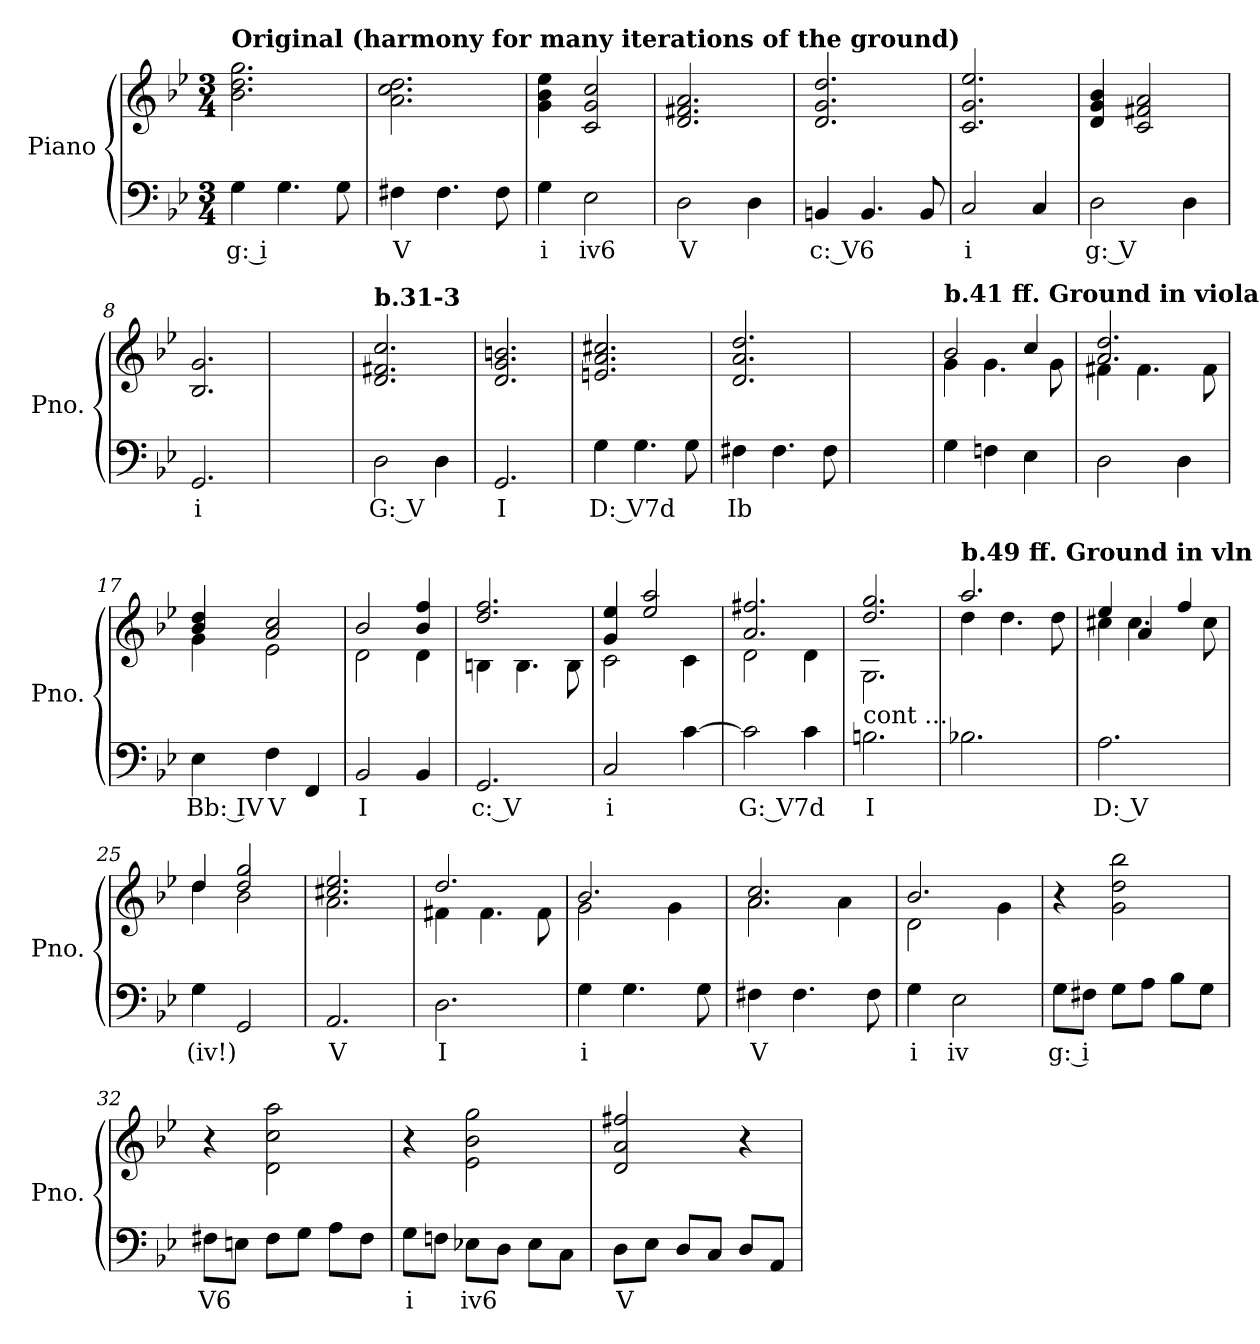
**kern	**text	**kern
*part1	*part1	*part1
*staff2	*staff2	*staff1
*I"Piano	*	*
*I'Pno.	*	*
*clefF4	*	*clefG2
*k[b-e-]	*	*k[b-e-]
*g:	*	*g:
*M3/4	*	*M3/4
=1	=1	=1
!	!	!LO:TX:a:B:t=Original (harmony for many iterations of the ground)
!	!LO:LY:b	!
4G\	g: i	2.b-\ 2.dd\ 2.gg\
4.G\	.	.
8G\	.	.
=2	=2	=2
!	!LO:LY:b	!
4F#X\	V	2.a\ 2.cc\ 2.dd\
4.F#\	.	.
8F#\	.	.
=3	=3	=3
!	!LO:LY:b	!
4G\	i	4g\ 4b-\ 4ee-\
!	!LO:LY:b	!
2E-\	iv6	2c/ 2g/ 2cc/
=4	=4	=4
!	!LO:LY:b	!
2D\	V	2.d/ 2.f#X/ 2.a/
4D\	.	.
=5	=5	=5
!	!LO:LY:b	!
4BBn/	c: V6	2.d/ 2.g/ 2.dd/
4.BB/	.	.
8BB/	.	.
=6	=6	=6
!	!LO:LY:b	!
2C/	i	2.c/ 2.g/ 2.ee-/
4C/	.	.
=7	=7	=7
!	!LO:LY:b	!
2D\	g: V	4d/ 4g/ 4b-/
.	.	2c/ 2f#X/ 2a/
4D\	.	.
=8	=8	=8
!	!LO:LY:b	!
2.GG/	i	2.B-/ 2.g/
!!LO:LB:g=z
=9	=9	=9
2.ryy	.	2.ryy
=10	=10	=10
!	!	!LO:TX:a:B:t=b.31-3
!	!LO:LY:b	!
2D\	G: V	2.d/ 2.f#X/ 2.cc/
4D\	.	.
=11	=11	=11
!	!LO:LY:b	!
2.GG/	I	2.d/ 2.g/ 2.bn/
=12	=12	=12
!	!LO:LY:b	!
4G\	D: V7d	2.en/ 2.a/ 2.cc#X/
4.G\	.	.
8G\	.	.
=13	=13	=13
!	!LO:LY:b	!
4F#X\	Ib	2.d/ 2.a/ 2.dd/
4.F#\	.	.
8F#\	.	.
=14	=14	=14
2.ryy	.	2.ryy
!!LO:LB:g=z
=15	=15	=15
*	*	*^
!	!	!LO:TX:a:B:t=b.41 ff. Ground in viola	!
4G\	.	2b-/	4g\
4Fn\	.	.	4.g\
4E-\	.	4cc/	.
.	.	.	8g\
=16	=16	=16	=16
2D\	.	2.a/ 2.dd/	4f#X\
.	.	.	4.f#\
4D\	.	.	.
.	.	.	8f#\
=17	=17	=17	=17
!	!LO:LY:b	!	!
4E-\	Bb: IV	4b-/ 4dd/	4g\
!	!LO:LY:b	!	!
4F\	V	2a/ 2cc/	2e-\
4FF/	.	.	.
=18	=18	=18	=18
!	!LO:LY:b	!	!
2BB-/	I	2b-/	2d\
4BB-/	.	4b-/ 4ff/	4d\
=19	=19	=19	=19
!	!LO:LY:b	!	!
2.GG/	c: V	2.dd/ 2.ff/	4Bn\
.	.	.	4.B\
.	.	.	8B\
=20	=20	=20	=20
!	!LO:LY:b	!	!
2C/	i	4g/ 4ee-/	2c\
.	.	2ee-/ 2aa/	.
[4c\	.	.	4c\
=21	=21	=21	=21
!	!LO:LY:b	!	!
2c\]	G: V7d	2.a/ 2.ff#X/	2d\
4c\	.	.	4d\
=22	=22	=22	=22
!LO:TX:a:t=cont ...	!	!	!
!	!LO:LY:b	!	!
2.Bn\	I	2.dd/ 2.gg/	2.G\
!!LO:LB:g=z	!!
=23	=23	=23	=23
!	!	!LO:TX:a:B:t=b.49 ff. Ground in vln II (transposed) and then overlapping with VC return (tonic)	!
2.B-X\	.	2.aa/	4dd\
.	.	.	4.dd\
.	.	.	8dd\
=24	=24	=24	=24
!	!LO:LY:b	!	!
2.A\	D: V	4ee-/	4cc#X\
.	.	4a/	4.cc#\
.	.	4ff/	.
.	.	.	8cc#\
=25	=25	=25	=25
!	!LO:LY:b	!	!
4G\	(iv!)	4dd/	4dd\
2GG/	.	2dd/ 2gg/	2b-\
=26	=26	=26	=26
!	!LO:LY:b	!	!
2.AA/	V	2.cc#X/ 2.ee-/	2.a\
=27	=27	=27	=27
!	!LO:LY:b	!	!
2.D\	I	2.dd/	4f#X\
.	.	.	4.f#\
.	.	.	8f#\
=28	=28	=28	=28
!	!LO:LY:b	!	!
4G\	i	2.b-/	2g\
4.G\	.	.	.
.	.	.	4g\
8G\	.	.	.
=29	=29	=29	=29
!	!LO:LY:b	!	!
4F#X\	V	2.a/ 2.cc/	2a\
4.F#\	.	.	.
.	.	.	4a\
8F#\	.	.	.
=30	=30	=30	=30
!	!LO:LY:b	!	!
4G\	i	2.b-/	2d\
!	!LO:LY:b	!	!
2E-\	iv	.	.
.	.	.	4g\
!!LO:LB:g=z
=31	=31	=31	=31
!	!	!LO:TX:a:B:t=b.70 ff. Ground filled in	!
!	!LO:LY:b	!	!
*	*	*v	*v
8G\L	g: i	4r
8F#X\J	.	.
8G\L	.	2g\ 2dd\ 2bb-\
8A\J	.	.
8B-\L	.	.
8G\J	.	.
=32	=32	=32
!	!LO:LY:b	!
8F#X\L	V6	4r
8En\J	.	.
8F#\L	.	2d\ 2cc\ 2aa\
8G\J	.	.
8A\L	.	.
8F#\J	.	.
=33	=33	=33
!	!LO:LY:b	!
8G\L	i	4r
8Fn\J	.	.
!	!LO:LY:b	!
8E-X\L	iv6	2e-\ 2b-\ 2gg\
8D\J	.	.
8E-\L	.	.
8C\J	.	.
=34	=34	=34
!	!LO:LY:b	!
8D\L	V	2d/ 2a/ 2ff#X/
8E-\J	.	.
8D/L	.	.
8C/J	.	.
8D/L	.	4r
8AA/J	.	.
=	=	=
*-	*-	*-
